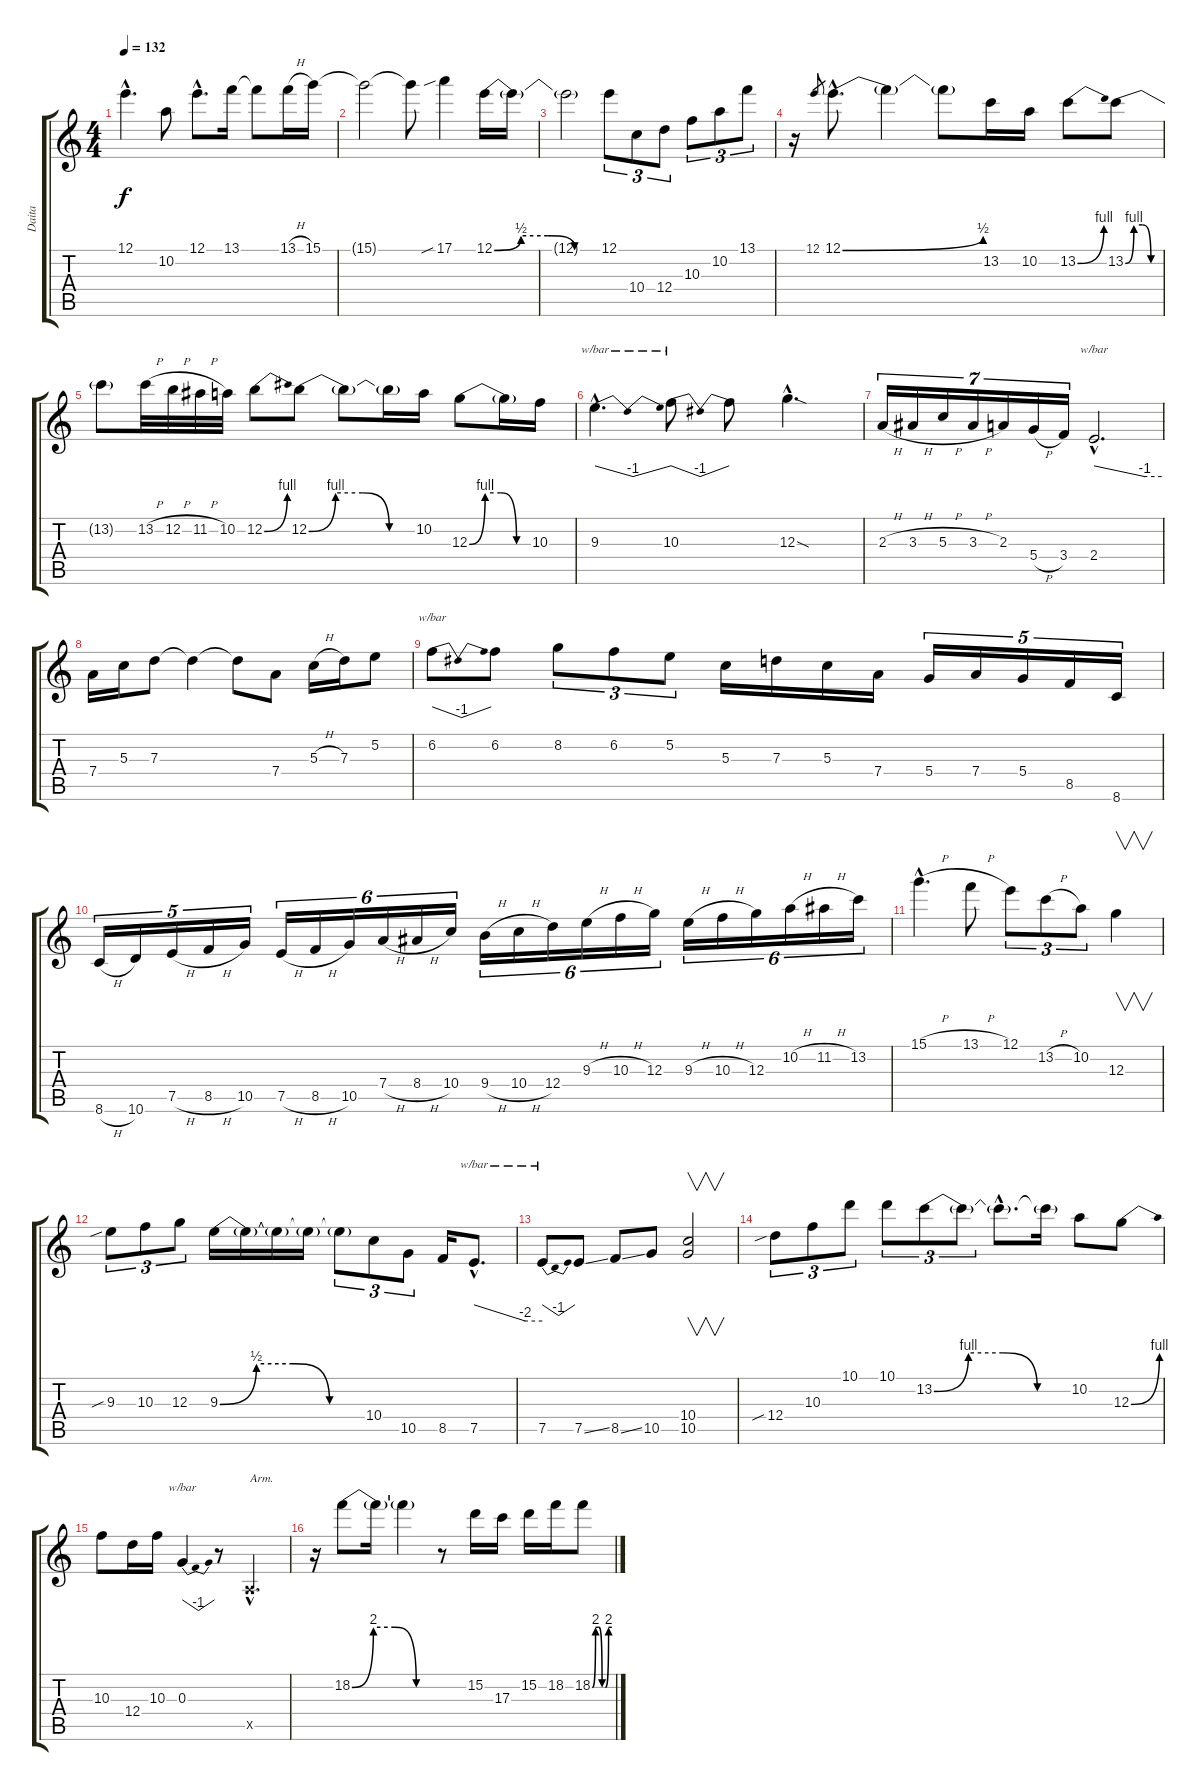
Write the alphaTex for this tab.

\track ("Daita" "Daita") {instrument distortionguitar}
\staff {score tabs}
\tuning (E4 B3 G3 D3 A2 E2) {hide}
\ts (4 4)
\tempo 132
\clef g2
\ks c
12.1{hac t}.4{d dy f} 10.2.8 12.1{hac}.8{d} 13.1.16 13.1{t}.8 13.1{h}.16 15.1.16 |
15.1{t}.2 15.1{t}.8 17.1{sib}.4 12.1{be (custom 0 0 15 2 30 2 45 0 60 0)}.16 12.1{t}.16 |
12.1{t}.2 12.1.8{tu (3 2)} 10.4.8{tu (3 2)} 12.4.8{tu (3 2)} 10.3.8{tu (3 2)} 10.2.8{tu (3 2)} 13.1.8{tu (3 2)} |
r.16 12.1.8{gr} 12.1{be (bend 0 0 60 2) hac}.8{d} 12.1{t}.4 12.1{t}.8 13.2.16 10.2.16 13.2{be (bend 0 0 60 4)}.8 13.2{be (custom 0 0 15 4 30 4 45 0 60 0)}.8 |
13.2{t}.8 13.2{h}.32 12.2{h}.32 11.2{h}.32 10.2.32 12.2{be (bend 0 0 60 4)}.8 12.2{be (custom 0 0 15 4 30 4 45 0 60 0)}.8 12.2{t}.8 12.2{t}.16 10.2.16 12.3{be (custom 0 0 15 4 30 4 45 0 60 0)}.8 12.3{t}.16 10.3.16 |
9.3{hac}.4{d tbe (dip default 0 0 30 -4 60 0)} 10.3.8{tbe (dip default 0 0 30 -4 60 0)} 10.3{t}.8 12.3{sod hac}.4{d} |
2.3{h}.16{tu (7 4)} 3.3{h}.16{tu (7 4)} 5.3{h}.16{tu (7 4)} 3.3{h}.16{tu (7 4)} 2.3.16{tu (7 4)} 5.4{h}.16{tu (7 4)} 3.4.16{tu (7 4)} 2.4{hac}.2{d tbe (custom default 0 0 45 -4 60 -4)} |
7.4.16 5.3.16 7.3.8 7.3{t}.4 7.3{t}.8 7.4.8 5.3{h}.16 7.3.16 5.2.8 |
6.2.8{tbe (dip default 0 0 30 -4 60 0)} 6.2.8 8.2.8{tu (3 2)} 6.2.8{tu (3 2)} 5.2.8{tu (3 2)} 5.3.16 7.3.16 5.3.16 7.4.16 5.4.16{tu (5 4)} 7.4.16{tu (5 4)} 5.4.16{tu (5 4)} 8.5.16{tu (5 4)} 8.6.16{tu (5 4)} |
8.6{h}.16{tu (5 4)} 10.6.16{tu (5 4)} 7.5{h}.16{tu (5 4)} 8.5{h}.16{tu (5 4)} 10.5.16{tu (5 4)} 7.5{h}.16{tu (6 4)} 8.5{h}.16{tu (6 4)} 10.5.16{tu (6 4)} 7.4{h}.16{tu (6 4)} 8.4{h}.16{tu (6 4)} 10.4.16{tu (6 4)} 9.4{h}.16{tu (6 4)} 10.4{h}.16{tu (6 4)} 12.4.16{tu (6 4)} 9.3{h}.16{tu (6 4)} 10.3{h}.16{tu (6 4)} 12.3.16{tu (6 4)} 9.3{h}.16{tu (6 4)} 10.3{h}.16{tu (6 4)} 12.3.16{tu (6 4)} 10.2{h}.16{tu (6 4)} 11.2{h}.16{tu (6 4)} 13.2.16{tu (6 4)} |
15.1{h hac}.4{d} 13.1{h}.8 12.1.8{tu (3 2)} 13.2{h}.8{tu (3 2)} 10.2.8{tu (3 2)} 12.3.4{v} |
9.3{sib}.8{tu (3 2)} 10.3.8{tu (3 2)} 12.3.8{tu (3 2)} 9.3{be (custom 0 0 15 2 30 2 45 0 60 0)}.16 9.3{t}.16 9.3{t}.16 9.3{t}.16 9.3{t}.8{tu (3 2)} 10.4.8{tu (3 2)} 10.5.8{tu (3 2)} 8.5.16 7.5{hac}.8{d tbe (custom default 0 0 45 -8 60 -8)} |
7.5.8{tbe (dip default 0 0 30 -4 60 0)} 7.5{ss}.8 8.5{ss}.8 10.5.8 (10.4 10.5).2{v} |
12.4{sib}.8{tu (3 2)} 10.3.8{tu (3 2)} 10.1.8{tu (3 2)} 10.1.8{tu (3 2)} 13.2{be (custom 0 0 15 4 30 4 45 0 60 0)}.8{tu (3 2)} 13.2{t}.8{tu (3 2)} 13.2{hac t}.8{d} 13.2{t}.16 10.2.8 12.3{be (bend 0 0 60 4)}.8 |
10.3.8 12.4.16 10.3.16 0.3.4{tbe (dip default 0 0 30 -4 60 0)} r.8 0.5{hac x}.4{d txt "Arm."} |
r.16 18.2{be (custom 0 0 15 8 30 8 45 0 60 0)}.8 18.2{t}.16 18.2{t}.4 r.8 15.2.16 17.3.16 15.2.16 18.2.16 18.2{be (custom 0 0 10 8 20 8 30 0 40 0 50 8 60 8)}.8
